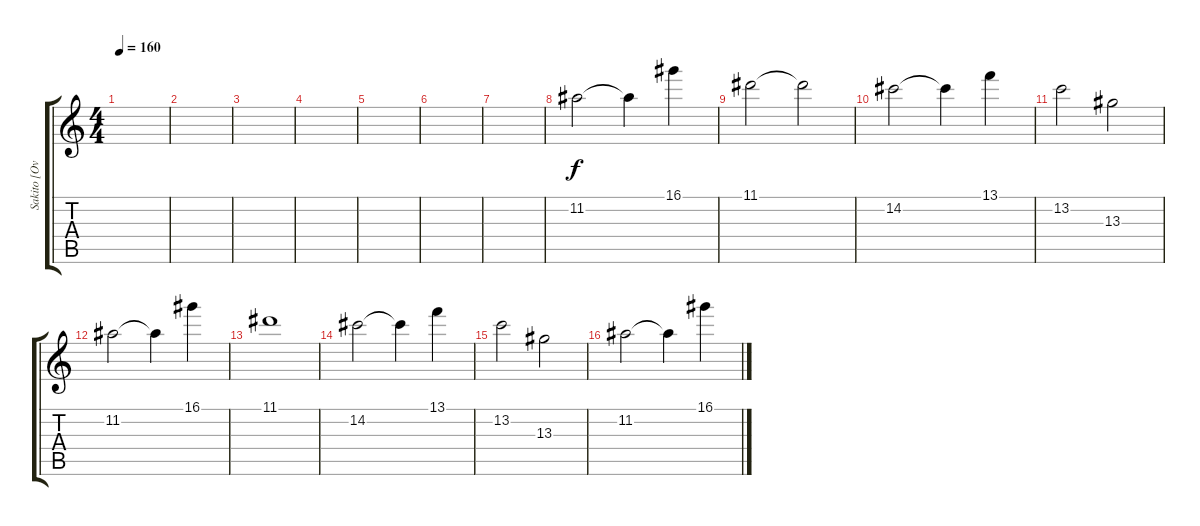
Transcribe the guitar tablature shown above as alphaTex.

\track ("Sakito [Overdub]" "Sakito [Ov") {instrument overdrivenguitar}
\staff {score tabs}
\tuning (E4 B3 G3 D3 A2 E2) {hide}
\ts (4 4)
\tempo 160
\clef g2
\ks c
|
|
|
|
|
|
|
11.2.2 11.2{t}.4 16.1.4 |
11.1.2 11.1{t}.2 |
14.2.2 14.2{t}.4 13.1.4 |
13.2.2 13.3.2 |
11.2.2 11.2{t}.4 16.1.4 |
11.1.1 |
14.2.2 14.2{t}.4 13.1.4 |
13.2.2 13.3.2 |
11.2.2 11.2{t}.4 16.1.4
